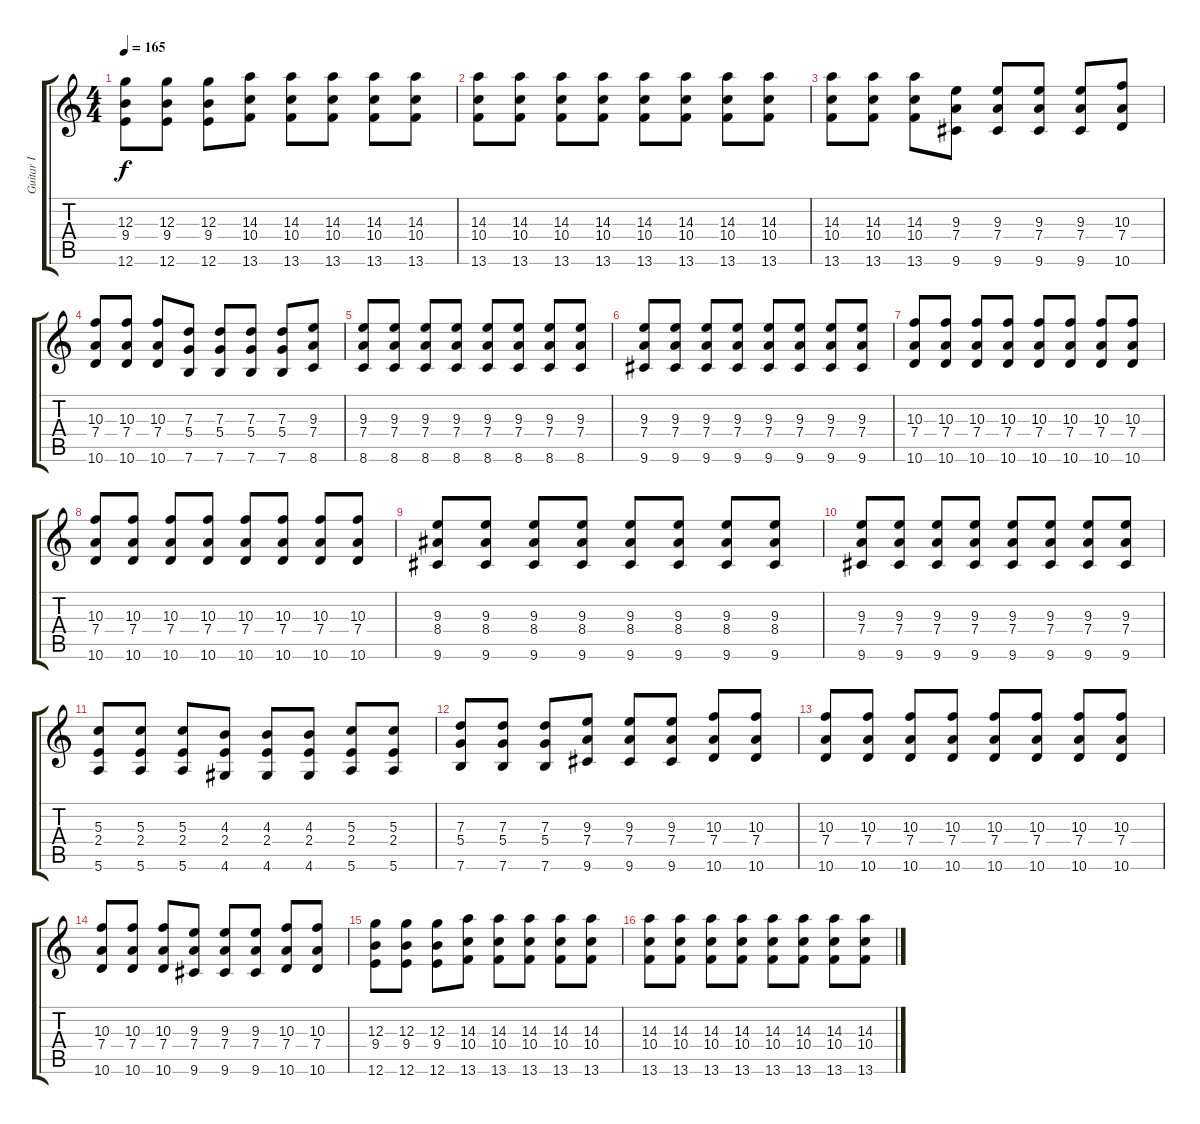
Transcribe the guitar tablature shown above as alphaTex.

\track ("Guitar I" "Guitar I") {instrument distortionguitar}
\staff {score tabs}
\tuning (E4 B3 G3 D3 A2 E2) {hide}
\ts (4 4)
\tempo 165
\clef g2
\ks c
(12.3 9.4 12.6).8{dy f} (12.3 9.4 12.6).8 (12.3 9.4 12.6).8 (14.3 10.4 13.6).8 (14.3 10.4 13.6).8 (14.3 10.4 13.6).8 (14.3 10.4 13.6).8 (14.3 10.4 13.6).8 |
(14.3 10.4 13.6).8 (14.3 10.4 13.6).8 (14.3 10.4 13.6).8 (14.3 10.4 13.6).8 (14.3 10.4 13.6).8 (14.3 10.4 13.6).8 (14.3 10.4 13.6).8 (14.3 10.4 13.6).8 |
(14.3 10.4 13.6).8 (14.3 10.4 13.6).8 (14.3 10.4 13.6).8 (9.3 7.4 9.6).8 (9.3 7.4 9.6).8 (9.3 7.4 9.6).8 (9.3 7.4 9.6).8 (10.3 7.4 10.6).8 |
(10.3 7.4 10.6).8 (10.3 7.4 10.6).8 (10.3 7.4 10.6).8 (7.3 5.4 7.6).8 (7.3 5.4 7.6).8 (7.3 5.4 7.6).8 (7.3 5.4 7.6).8 (9.3 7.4 8.6).8 |
(9.3 7.4 8.6).8 (9.3 7.4 8.6).8 (9.3 7.4 8.6).8 (9.3 7.4 8.6).8 (9.3 7.4 8.6).8 (9.3 7.4 8.6).8 (9.3 7.4 8.6).8 (9.3 7.4 8.6).8 |
(9.3 7.4 9.6).8 (9.3 7.4 9.6).8 (9.3 7.4 9.6).8 (9.3 7.4 9.6).8 (9.3 7.4 9.6).8 (9.3 7.4 9.6).8 (9.3 7.4 9.6).8 (9.3 7.4 9.6).8 |
(10.3 7.4 10.6).8 (10.3 7.4 10.6).8 (10.3 7.4 10.6).8 (10.3 7.4 10.6).8 (10.3 7.4 10.6).8 (10.3 7.4 10.6).8 (10.3 7.4 10.6).8 (10.3 7.4 10.6).8 |
(10.3 7.4 10.6).8 (10.3 7.4 10.6).8 (10.3 7.4 10.6).8 (10.3 7.4 10.6).8 (10.3 7.4 10.6).8 (10.3 7.4 10.6).8 (10.3 7.4 10.6).8 (10.3 7.4 10.6).8 |
(9.3 8.4 9.6).8 (9.3 8.4 9.6).8 (9.3 8.4 9.6).8 (9.3 8.4 9.6).8 (9.3 8.4 9.6).8 (9.3 8.4 9.6).8 (9.3 8.4 9.6).8 (9.3 8.4 9.6).8 |
(9.3 7.4 9.6).8 (9.3 7.4 9.6).8 (9.3 7.4 9.6).8 (9.3 7.4 9.6).8 (9.3 7.4 9.6).8 (9.3 7.4 9.6).8 (9.3 7.4 9.6).8 (9.3 7.4 9.6).8 |
(5.3 2.4 5.6).8 (5.3 2.4 5.6).8 (5.3 2.4 5.6).8 (4.3 2.4 4.6).8 (4.3 2.4 4.6).8 (4.3 2.4 4.6).8 (5.3 2.4 5.6).8 (5.3 2.4 5.6).8 |
(7.3 5.4 7.6).8 (7.3 5.4 7.6).8 (7.3 5.4 7.6).8 (9.3 7.4 9.6).8 (9.3 7.4 9.6).8 (9.3 7.4 9.6).8 (10.3 7.4 10.6).8 (10.3 7.4 10.6).8 |
(10.3 7.4 10.6).8 (10.3 7.4 10.6).8 (10.3 7.4 10.6).8 (10.3 7.4 10.6).8 (10.3 7.4 10.6).8 (10.3 7.4 10.6).8 (10.3 7.4 10.6).8 (10.3 7.4 10.6).8 |
(10.3 7.4 10.6).8 (10.3 7.4 10.6).8 (10.3 7.4 10.6).8 (9.3 7.4 9.6).8 (9.3 7.4 9.6).8 (9.3 7.4 9.6).8 (10.3 7.4 10.6).8 (10.3 7.4 10.6).8 |
(12.3 9.4 12.6).8 (12.3 9.4 12.6).8 (12.3 9.4 12.6).8 (14.3 10.4 13.6).8 (14.3 10.4 13.6).8 (14.3 10.4 13.6).8 (14.3 10.4 13.6).8 (14.3 10.4 13.6).8 |
(14.3 10.4 13.6).8 (14.3 10.4 13.6).8 (14.3 10.4 13.6).8 (14.3 10.4 13.6).8 (14.3 10.4 13.6).8 (14.3 10.4 13.6).8 (14.3 10.4 13.6).8 (14.3 10.4 13.6).8
